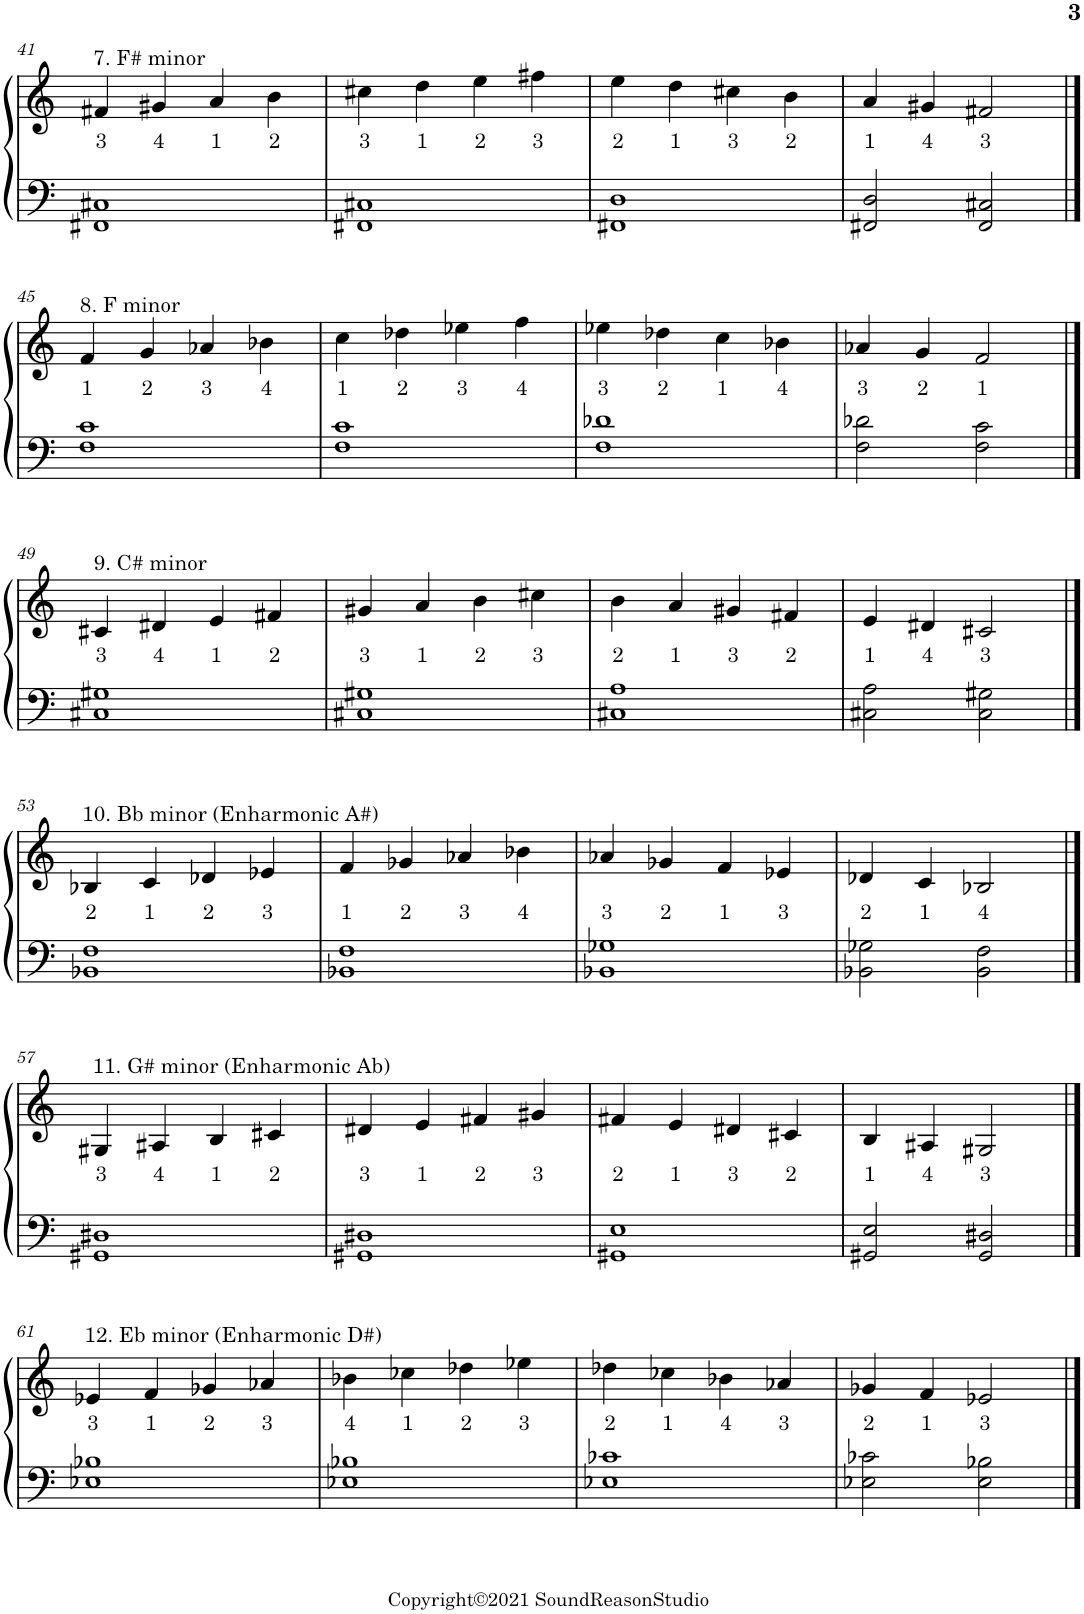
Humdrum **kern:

**kern	**kern	**text
*part1	*part1	*part1
*staff2	*staff1	*staff1
*I"Piano	*	*
*I'Pno.	*	*
!!LO:PB:g=z
*clefF4	*clefG2	*
*k[]	*k[]	*
*M4/4	*M4/4	*
=41	=41	=41
!	!LO:TX:a:t=7. F# minor	!
!	!	!LO:LY:b
1FF#X 1C#X	4f#X/	3
!	!	!LO:LY:b
.	4g#X/	4
!	!	!LO:LY:b
.	4a/	1
!	!	!LO:LY:b
.	4b\	2
=42	=42	=42
!	!	!LO:LY:b
1FF#X 1C#X	4cc#X\	3
!	!	!LO:LY:b
.	4dd\	1
!	!	!LO:LY:b
.	4ee\	2
!	!	!LO:LY:b
.	4ff#X\	3
=43	=43	=43
!	!	!LO:LY:b
1FF#X 1D	4ee\	2
!	!	!LO:LY:b
.	4dd\	1
!	!	!LO:LY:b
.	4cc#X\	3
!	!	!LO:LY:b
.	4b\	2
=44	=44	=44
!	!	!LO:LY:b
2FF#X/ 2D/	4a/	1
!	!	!LO:LY:b
.	4g#X/	4
!	!	!LO:LY:b
2FF#/ 2C#X/	2f#X/	3
!!LO:LB:g=z
==45	==45	==45
*k[]	*k[]	*
!	!LO:TX:a:t=8. F minor	!
!	!	!LO:LY:b
1F 1c	4f/	1
!	!	!LO:LY:b
.	4g/	2
!	!	!LO:LY:b
.	4a-X/	3
!	!	!LO:LY:b
.	4b-X\	4
=46	=46	=46
!	!	!LO:LY:b
1F 1c	4cc\	1
!	!	!LO:LY:b
.	4dd-X\	2
!	!	!LO:LY:b
.	4ee-X\	3
!	!	!LO:LY:b
.	4ff\	4
=47	=47	=47
!	!	!LO:LY:b
1F 1d-X	4ee-X\	3
!	!	!LO:LY:b
.	4dd-X\	2
!	!	!LO:LY:b
.	4cc\	1
!	!	!LO:LY:b
.	4b-X\	4
=48	=48	=48
!	!	!LO:LY:b
2F\ 2d-X\	4a-X/	3
!	!	!LO:LY:b
.	4g/	2
!	!	!LO:LY:b
2F\ 2c\	2f/	1
!!LO:LB:g=z
==49	==49	==49
*k[]	*k[]	*
!	!LO:TX:a:t=9. C# minor	!
!	!	!LO:LY:b
1C#X 1G#X	4c#X/	3
!	!	!LO:LY:b
.	4d#X/	4
!	!	!LO:LY:b
.	4e/	1
!	!	!LO:LY:b
.	4f#X/	2
=50	=50	=50
!	!	!LO:LY:b
1C#X 1G#X	4g#X/	3
!	!	!LO:LY:b
.	4a/	1
!	!	!LO:LY:b
.	4b\	2
!	!	!LO:LY:b
.	4cc#X\	3
=51	=51	=51
!	!	!LO:LY:b
1C#X 1A	4b\	2
!	!	!LO:LY:b
.	4a/	1
!	!	!LO:LY:b
.	4g#X/	3
!	!	!LO:LY:b
.	4f#X/	2
=52	=52	=52
!	!	!LO:LY:b
2C#X\ 2A\	4e/	1
!	!	!LO:LY:b
.	4d#X/	4
!	!	!LO:LY:b
2C#\ 2G#X\	2c#X/	3
!!LO:LB:g=z
==53	==53	==53
*k[]	*k[]	*
!	!LO:TX:a:t=10. Bb minor (Enharmonic A#)	!
!	!	!LO:LY:b
1BB-X 1F	4B-X/	2
!	!	!LO:LY:b
.	4c/	1
!	!	!LO:LY:b
.	4d-X/	2
!	!	!LO:LY:b
.	4e-X/	3
=54	=54	=54
!	!	!LO:LY:b
1BB-X 1F	4f/	1
!	!	!LO:LY:b
.	4g-X/	2
!	!	!LO:LY:b
.	4a-X/	3
!	!	!LO:LY:b
.	4b-X\	4
=55	=55	=55
!	!	!LO:LY:b
1BB-X 1G-X	4a-X/	3
!	!	!LO:LY:b
.	4g-X/	2
!	!	!LO:LY:b
.	4f/	1
!	!	!LO:LY:b
.	4e-X/	3
=56	=56	=56
!	!	!LO:LY:b
2BB-X\ 2G-X\	4d-X/	2
!	!	!LO:LY:b
.	4c/	1
!	!	!LO:LY:b
2BB-\ 2F\	2B-X/	4
!!LO:LB:g=z
==57	==57	==57
*k[]	*k[]	*
!	!LO:TX:a:t=11. G# minor (Enharmonic Ab)	!
!	!	!LO:LY:b
1GG#X 1D#X	4G#X/	3
!	!	!LO:LY:b
.	4A#X/	4
!	!	!LO:LY:b
.	4B/	1
!	!	!LO:LY:b
.	4c#X/	2
=58	=58	=58
!	!	!LO:LY:b
1GG#X 1D#X	4d#X/	3
!	!	!LO:LY:b
.	4e/	1
!	!	!LO:LY:b
.	4f#X/	2
!	!	!LO:LY:b
.	4g#X/	3
=59	=59	=59
!	!	!LO:LY:b
1GG#X 1E	4f#X/	2
!	!	!LO:LY:b
.	4e/	1
!	!	!LO:LY:b
.	4d#X/	3
!	!	!LO:LY:b
.	4c#X/	2
=60	=60	=60
!	!	!LO:LY:b
2GG#X/ 2E/	4B/	1
!	!	!LO:LY:b
.	4A#X/	4
!	!	!LO:LY:b
2GG#/ 2D#X/	2G#X/	3
!!LO:LB:g=z
==61	==61	==61
*k[]	*k[]	*
!	!LO:TX:a:t=12. Eb minor (Enharmonic D#)	!
!	!	!LO:LY:b
1E-X 1B-X	4e-X/	3
!	!	!LO:LY:b
.	4f/	1
!	!	!LO:LY:b
.	4g-X/	2
!	!	!LO:LY:b
.	4a-X/	3
=62	=62	=62
!	!	!LO:LY:b
1E-X 1B-X	4b-X\	4
!	!	!LO:LY:b
.	4cc-X\	1
!	!	!LO:LY:b
.	4dd-X\	2
!	!	!LO:LY:b
.	4ee-X\	3
=63	=63	=63
!	!	!LO:LY:b
1E-X 1c-X	4dd-X\	2
!	!	!LO:LY:b
.	4cc-X\	1
!	!	!LO:LY:b
.	4b-X\	4
!	!	!LO:LY:b
.	4a-X/	3
=64	=64	=64
!	!	!LO:LY:b
2E-X\ 2c-X\	4g-X/	2
!	!	!LO:LY:b
.	4f/	1
!	!	!LO:LY:b
2E-\ 2B-X\	2e-X/	3
==	==	==
*-	*-	*-
